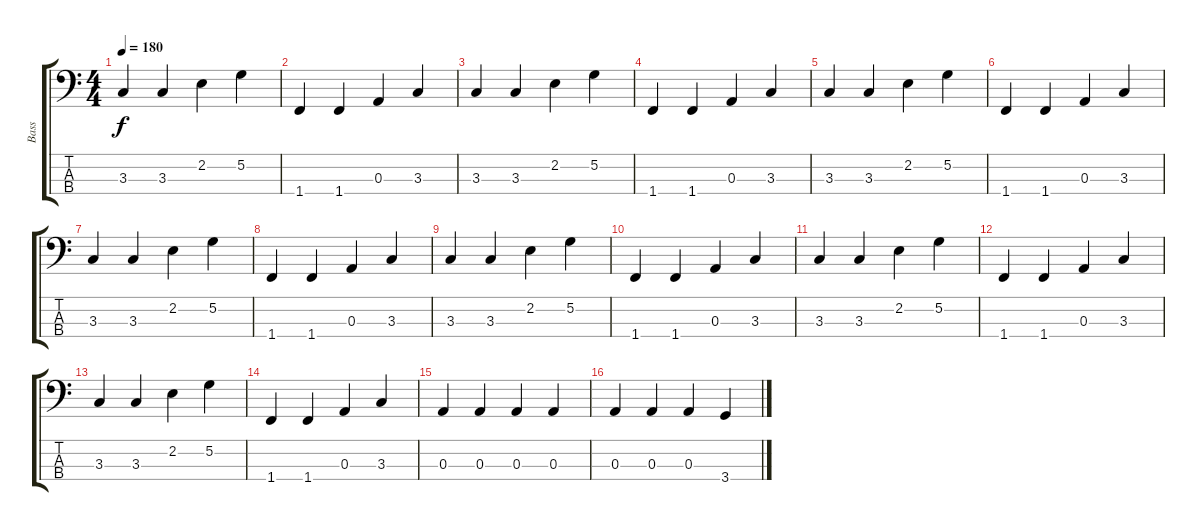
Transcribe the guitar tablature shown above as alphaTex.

\track ("Bass" "Bass") {instrument electricbasspick}
\staff {score tabs}
\tuning (G2 D2 A1 E1) {hide}
\ts (4 4)
\tempo 180
\clef f4
\ks c
3.3.4{dy f} 3.3.4 2.2.4 5.2.4 |
1.4.4 1.4.4 0.3.4 3.3.4 |
3.3.4 3.3.4 2.2.4 5.2.4 |
1.4.4 1.4.4 0.3.4 3.3.4 |
3.3.4 3.3.4 2.2.4 5.2.4 |
1.4.4 1.4.4 0.3.4 3.3.4 |
3.3.4 3.3.4 2.2.4 5.2.4 |
1.4.4 1.4.4 0.3.4 3.3.4 |
3.3.4 3.3.4 2.2.4 5.2.4 |
1.4.4 1.4.4 0.3.4 3.3.4 |
3.3.4 3.3.4 2.2.4 5.2.4 |
1.4.4 1.4.4 0.3.4 3.3.4 |
3.3.4 3.3.4 2.2.4 5.2.4 |
1.4.4 1.4.4 0.3.4 3.3.4 |
0.3.4 0.3.4 0.3.4 0.3.4 |
0.3.4 0.3.4 0.3.4 3.4.4
